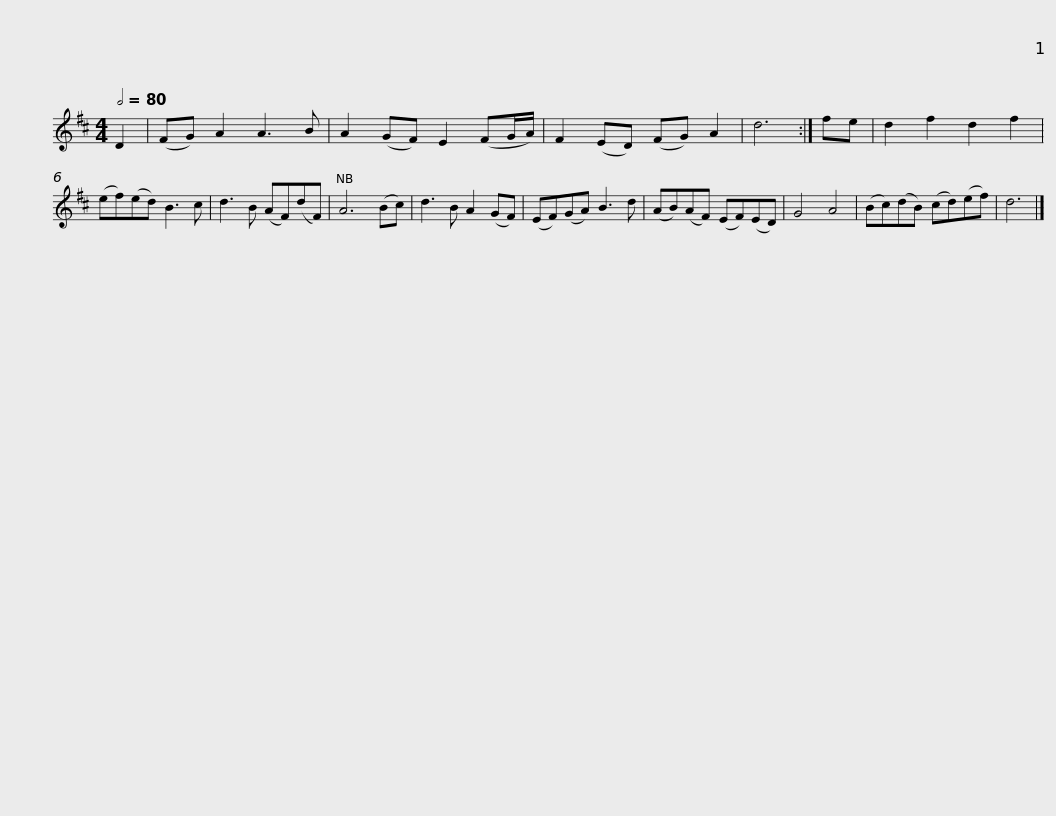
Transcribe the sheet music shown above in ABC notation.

X:1
L:1/8
Q:1/2=80
M:4/4
I:linebreak $
K:D
V:1 treble
V:1
 D2 | (FG) A2 A3 B | A2 (GF) E2 (FG/A/) | F2 (ED) (FG) A2 | d6 :| %5
 fe | d2 f2 d2 f2 | (ef)(ed) B3 c | d3 B (AF)(dF) |$ A6 (Bc) | %10
 d3 B A2 (GF) | (EF)(GA) B3 d | (AB)(AF) (EF)(ED) | G4 A4 | (Bc)(dB) (cd)(ef) | %15
 d6 |] %16
